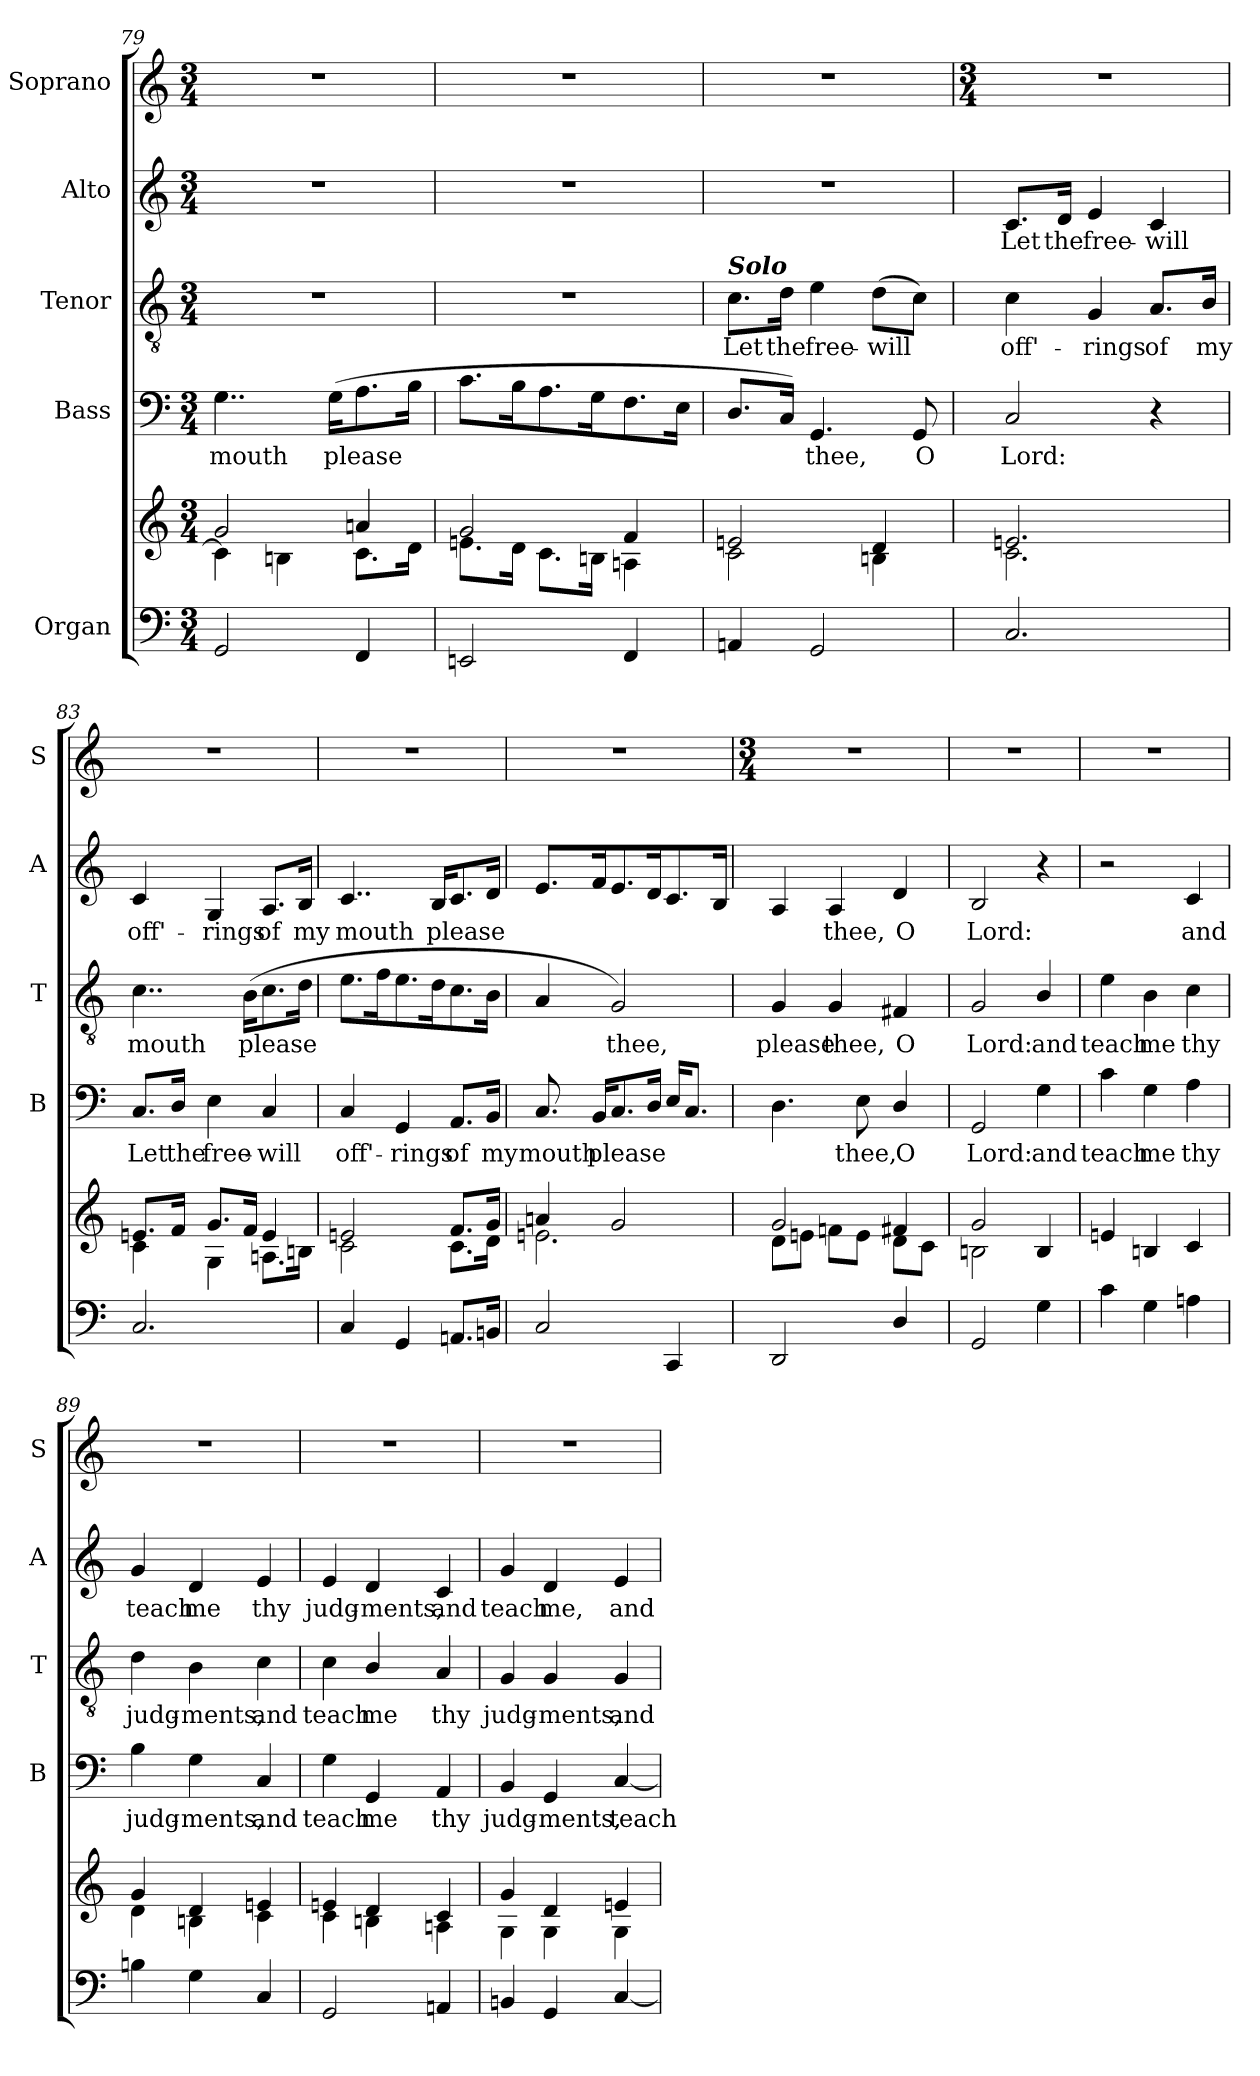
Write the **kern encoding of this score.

**kern	**kern	**kern	**text	**kern	**text	**kern	**text	**kern
*part5	*part5	*part4	*part4	*part3	*part3	*part2	*part2	*part1
*staff6	*staff5	*staff4	*staff4	*staff3	*staff3	*staff2	*staff2	*staff1
*I"Organ	*	*I"Bass	*	*I"Tenor	*	*I"Alto	*	*I"Soprano
*	*	*I'B	*	*I'T	*	*I'A	*	*I'S
*clefF4	*clefG2	*clefF4	*	*clefGv2	*	*clefG2	*	*clefG2
*k[]	*k[]	*k[]	*	*k[]	*	*k[]	*	*k[]
*C:	*C:	*C:	*	*C:	*	*C:	*	*C:
*M3/4	*M3/4	*M3/4	*	*M3/4	*	*M3/4	*	*M3/4
=79	=79	=79	=79	=79	=79	=79	=79	=79
*	*^	*	*	*	*	*	*	*
!	!	!	!	!LO:LY:b	!	!	!	!	!
2GG/	2g/	4c\]	4..G\	mouth	2.r	.	2.r	.	2.r
.	.	4Bn\	.	.	.	.	.	.	.
!	!	!	!	!LO:LY:b	!	!	!	!	!
.	.	.	(<16G\KL	please	.	.	.	.	.
4FF/	4an/	8.c\L	8.A\	.	.	.	.	.	.
.	.	16d\Jk	16B\Jk	.	.	.	.	.	.
=80	=80	=80	=80	=80	=80	=80	=80	=80	=80
2EEn/	2g/	8.en\L	8.c\L	.	2.r	.	2.r	.	2.r
.	.	16d\Jk	16B\K	.	.	.	.	.	.
.	.	8.c\L	8.A\	.	.	.	.	.	.
.	.	16Bn\Jk	16G\K	.	.	.	.	.	.
4FF/	4f/	4An\	8.F\	.	.	.	.	.	.
.	.	.	16E\Jk	.	.	.	.	.	.
=81	=81	=81	=81	=81	=81	=81	=81	=81	=81
!	!	!	!	!	!LO:TX:a:Bi:t=Solo	!	!	!	!
!	!	!	!	!	!	!LO:LY:b	!	!	!
4AAn/	2en/	2c\	8.D/L	.	8.c\L	Let	2.r	.	2.r
!	!	!	!	!	!	!LO:LY:b	!	!	!
.	.	.	16C/Jk)	.	16d\Jk	the	.	.	.
!	!	!	!	!LO:LY:b	!	!LO:LY:b	!	!	!
2GG/	.	.	4.GG/	thee,	4e\	free-	.	.	.
!	!	!	!	!	!	!LO:LY:b	!	!	!
.	4d/	4Bn\	.	.	(>8d\L	-will	.	.	.
!	!	!	!	!LO:LY:b	!	!	!	!	!
.	.	.	8GG/	O	8c\J)	.	.	.	.
!!LO:LB:g=z
=82	=82	=82	=82	=82	=82	=82	=82	=82	=82
*	*	*	*	*	*	*	*	*	*M3/4
!	!	!	!	!LO:LY:b	!	!LO:LY:b	!	!LO:LY:b	!
2.C/	2.en/	2.c\	2C/	Lord:	4c\	off'-	8.c/L	Let	2.r
!	!	!	!	!	!	!	!	!LO:LY:b	!
.	.	.	.	.	.	.	16d/Jk	the	.
!	!	!	!	!	!	!LO:LY:b	!	!LO:LY:b	!
.	.	.	.	.	4G/	-rings	4e/	free-	.
!	!	!	!	!	!	!LO:LY:b	!	!LO:LY:b	!
.	.	.	4r	.	8.A/L	of	4c/	-will	.
!	!	!	!	!	!	!LO:LY:b	!	!	!
.	.	.	.	.	16B/Jk	my	.	.	.
=83	=83	=83	=83	=83	=83	=83	=83	=83	=83
!	!	!	!	!LO:LY:b	!	!LO:LY:b	!	!LO:LY:b	!
2.C/	8.en/L	4c\	8.C/L	Let	4..c\	mouth	4c/	off'-	2.r
!	!	!	!	!LO:LY:b	!	!	!	!	!
.	16f/Jk	.	16D/Jk	the	.	.	.	.	.
!	!	!	!	!LO:LY:b	!	!	!	!LO:LY:b	!
.	8.g/L	4G\	4E\	free-	.	.	4G/	-rings	.
!	!	!	!	!	!	!LO:LY:b	!	!	!
.	16f/Jk	.	.	.	(>16B\KL	please	.	.	.
!	!	!	!	!LO:LY:b	!	!	!	!LO:LY:b	!
.	4e/	8.An\L	4C/	-will	8.c\	.	8.A/L	of	.
!	!	!	!	!	!	!	!	!LO:LY:b	!
.	.	16Bn\Jk	.	.	16d\Jk	.	16B/Jk	my	.
=84	=84	=84	=84	=84	=84	=84	=84	=84	=84
!	!	!	!	!LO:LY:b	!	!	!	!LO:LY:b	!
4C/	2en/	2c\	4C/	off'-	8.e\L	.	4..c/	mouth	2.r
.	.	.	.	.	16f\K	.	.	.	.
!	!	!	!	!LO:LY:b	!	!	!	!	!
4GG/	.	.	4GG/	-rings	8.e\	.	.	.	.
!	!	!	!	!	!	!	!	!LO:LY:b	!
.	.	.	.	.	16d\K	.	16B/KL	please	.
!	!	!	!	!LO:LY:b	!	!	!	!	!
8.AAn/L	8.f/L	8.c\L	8.AA/L	of	8.c\	.	8.c/	.	.
!	!	!	!	!LO:LY:b	!	!	!	!	!
16BBn/Jk	16g/Jk	16d\Jk	16BB/Jk	my	16B\Jk	.	16d/Jk	.	.
=85	=85	=85	=85	=85	=85	=85	=85	=85	=85
!	!	!	!	!LO:LY:b	!	!	!	!	!
2C/	4an/	2.en\	8.C/	mouth	4A/	.	8.e/L	.	2.r
!	!	!	!	!LO:LY:b	!	!	!	!	!
.	.	.	16BB/KL	please	.	.	16f/K	.	.
!	!	!	!	!	!	!LO:LY:b	!	!	!
.	2g/	.	8.C/	.	2G/)	thee,	8.e/	.	.
.	.	.	16D/Jk	.	.	.	16d/K	.	.
4CC/	.	.	16E/KL	.	.	.	8.c/	.	.
.	.	.	8.C/J	.	.	.	.	.	.
.	.	.	.	.	.	.	16B/Jk	.	.
!!LO:PB:g=z
=86	=86	=86	=86	=86	=86	=86	=86	=86	=86
*	*	*	*	*	*	*	*	*	*M3/4
!	!	!	!	!	!	!LO:LY:b	!	!	!
2DD/	2g/	8d\L	4.D\	.	4G/	please	4A/	.	2.r
.	.	8en\J	.	.	.	.	.	.	.
!	!	!	!	!	!	!LO:LY:b	!	!LO:LY:b	!
.	.	8fn\L	.	.	4G/	thee,	4A/	thee,	.
!	!	!	!	!LO:LY:b	!	!	!	!	!
.	.	8e\J	8E\	thee,	.	.	.	.	.
!	!	!	!	!LO:LY:b	!	!LO:LY:b	!	!LO:LY:b	!
4D/	4f#X/	8d\L	4D/	O	4F#X/	O	4d/	O	.
.	.	8c\J	.	.	.	.	.	.	.
=87	=87	=87	=87	=87	=87	=87	=87	=87	=87
!	!	!	!	!LO:LY:b	!	!LO:LY:b	!	!LO:LY:b	!
2GG/	2g/	2Bn\	2GG/	Lord:	2G/	Lord:	2B/	Lord:	2.r
!	!	!	!	!LO:LY:b	!	!LO:LY:b	!	!	!
4G\	4B/	4ryy	4G\	and	4B/	and	4r	.	.
=88	=88	=88	=88	=88	=88	=88	=88	=88	=88
!	!	!	!	!LO:LY:b	!	!LO:LY:b	!	!	!
4c\	4en/	2ryy	4c\	teach	4e\	teach	2r	.	2.r
!	!	!	!	!LO:LY:b	!	!LO:LY:b	!	!	!
4G\	4Bn/	.	4G\	me	4B\	me	.	.	.
!	!	!	!	!LO:LY:b	!	!LO:LY:b	!	!LO:LY:b	!
4An\	4c/	4ryy	4A\	thy	4c\	thy	4c/	and	.
=89	=89	=89	=89	=89	=89	=89	=89	=89	=89
!	!	!	!	!LO:LY:b	!	!LO:LY:b	!	!LO:LY:b	!
4Bn\	4g/	4d\	4B\	judg-	4d\	judg-	4g/	teach	2.r
!	!	!	!	!LO:LY:b	!	!LO:LY:b	!	!LO:LY:b	!
4G\	4d/	4Bn\	4G\	-ments,	4B\	-ments,	4d/	me	.
!	!	!	!	!LO:LY:b	!	!LO:LY:b	!	!LO:LY:b	!
4C/	4en/	4c\	4C/	and	4c\	and	4e/	thy	.
=90	=90	=90	=90	=90	=90	=90	=90	=90	=90
!	!	!	!	!LO:LY:b	!	!LO:LY:b	!	!LO:LY:b	!
2GG/	4en/	4c\	4G\	teach	4c\	teach	4e/	judg-	2.r
!	!	!	!	!LO:LY:b	!	!LO:LY:b	!	!LO:LY:b	!
.	4d/	4Bn\	4GG/	me	4B/	me	4d/	-ments,	.
!	!	!	!	!LO:LY:b	!	!LO:LY:b	!	!LO:LY:b	!
4AAn/	4c/	4An\	4AA/	thy	4A/	thy	4c/	and	.
=91	=91	=91	=91	=91	=91	=91	=91	=91	=91
!	!	!	!	!LO:LY:b	!	!LO:LY:b	!	!LO:LY:b	!
4BBn/	4g/	4G\	4BB/	judg-	4G/	judg-	4g/	teach	2.r
!	!	!	!	!LO:LY:b	!	!LO:LY:b	!	!LO:LY:b	!
4GG/	4d/	4G\	4GG/	-ments,	4G/	-ments,	4d/	me,	.
!	!	!	!	!LO:LY:b	!	!LO:LY:b	!	!LO:LY:b	!
[4C/	4en/	4G\	[4C/	teach	4G/	and	4e/	and	.
*	*v	*v	*	*	*	*	*	*	*
=	=	=	=	=	=	=	=	=
*-	*-	*-	*-	*-	*-	*-	*-	*-
